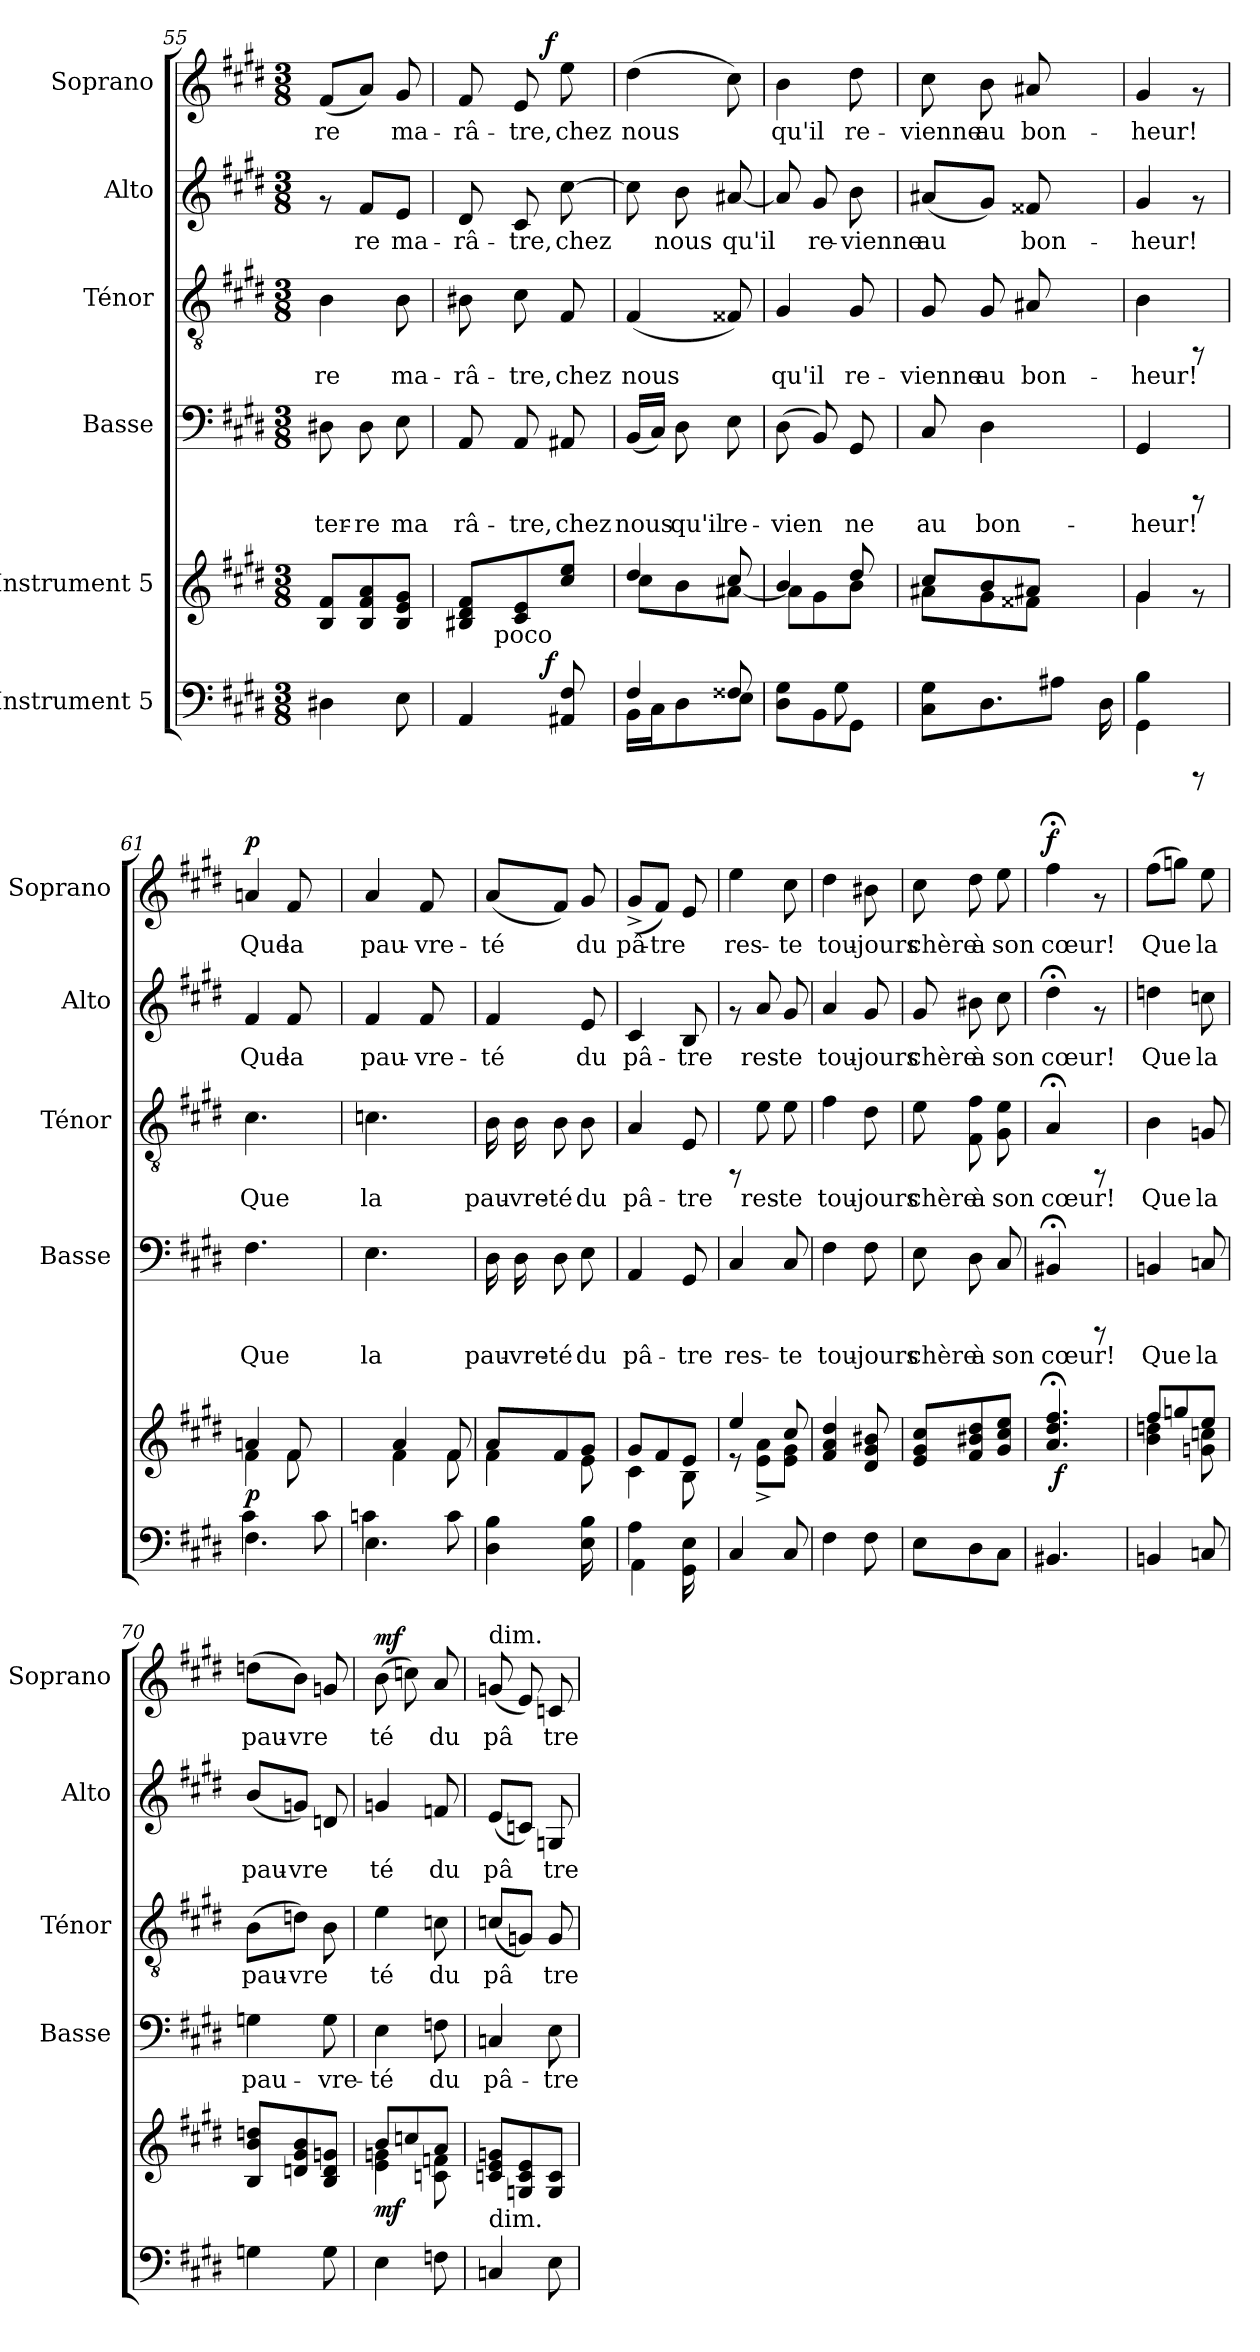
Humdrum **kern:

**kern	**dynam	**kern	**dynam	**kern	**text	**kern	**text	**kern	**text	**kern	**text	**dynam
*part6	*part6	*part5	*part5	*part4	*part4	*part3	*part3	*part2	*part2	*part1	*part1	*part1
*staff6	*staff6	*staff5	*staff5	*staff4	*staff4	*staff3	*staff3	*staff2	*staff2	*staff1	*staff1	*staff1
*I"Instrument 5	*	*I"Instrument 5	*	*I"Basse	*	*I"Ténor	*	*I"Alto	*	*I"Soprano	*	*
*	*	*	*	*I'Basse	*	*I'Ténor	*	*I'Alto	*	*I'Soprano	*	*
!!LO:PB:g=z
*clefF4	*	*clefG2	*	*clefF4	*	*clefGv2	*	*clefG2	*	*clefG2	*	*
*k[f#c#g#d#]	*	*k[f#c#g#d#]	*	*k[f#c#g#d#]	*	*k[f#c#g#d#]	*	*k[f#c#g#d#]	*	*k[f#c#g#d#]	*	*
*E:	*	*E:	*	*E:	*	*E:	*	*E:	*	*E:	*	*
*M3/8	*	*M3/8	*	*M3/8	*	*M3/8	*	*M3/8	*	*M3/8	*	*
=55	=55	=55	=55	=55	=55	=55	=55	=55	=55	=55	=55	=55
!	!	!	!	!	!LO:LY:b:rj	!	!LO:LY:b:rj	!	!	!	!LO:LY:b:rj	!
4D#X\	.	8B/ 8f#/L	.	8D#X\	ter-	4B\	-re	8rf	.	(<8f#/L	-re	.
!	!	!	!	!	!LO:LY:b:rj	!	!	!	!LO:LY:b:rj	!	!LO:LY:b:rj	!
.	.	8a/ 8B/ 8f#/	.	8D#\	-re	.	.	8f#/L	-re	8a/J)	.	.
!	!	!	!	!	!LO:LY:b:rj	!	!LO:LY:b:rj	!	!LO:LY:b:rj	!	!LO:LY:b:rj	!
8E\	.	8e/ 8B/ 8g#/J	.	8E\	ma	8B\	ma-	8e/J	ma-	8g#/	ma-	.
=56	=56	=56	=56	=56	=56	=56	=56	=56	=56	=56	=56	=56
!	!	!	!	!	!LO:LY:b:rj	!	!LO:LY:b:rj	!	!LO:LY:b:rj	!	!LO:LY:b:rj	!
*^	*	*	*	*	*	*	*	*	*	*^	*	*
*	*^	*	*	*	*	*	*	*	*	*	*	*	*	*
4AA/	8..ryy	16ryy	.	8f#/ 8d#/ 8B#X/L	.	8AA/	râ-	8B#X\	-râ-	8d#/	-râ-	8f#/	8..ryy	-râ-	.
.	.	64ryy	.	.	.	.	.	.	.	.	.	.	.	.	.
!	!	!LO:TX:a:t=poco	!	!	!	!	!	!	!	!	!	!	!	!	!
.	.	4ryy	.	.	.	.	.	.	.	.	.	.	.	.	.
!	!	!	!	!	!	!	!LO:LY:b:rj	!	!LO:LY:b:rj	!	!LO:LY:b:rj	!	!	!LO:LY:b:rj	!
.	.	.	.	8e/ 8c#/	.	8AA/	-tre,	8c#\	-tre,	8c#/	-tre,	8e/	.	-tre,	.
!	!	!	!LO:DY:a	!	!	!	!	!	!	!	!	!	!	!	!LO:DY:a
.	8ryy	.	f	.	.	.	.	.	.	.	.	.	8ryy	.	f
!	!	!	!	!	!	!	!LO:LY:b:rj	!	!LO:LY:b:rj	!	!LO:LY:b:rj	!	!	!LO:LY:b:rj	!
8F#/ 8AA#X/	.	.	.	8ee/ 8cc#/J	.	8AA#X/	chez	8F#/	chez	[>8cc#\	chez	8ee\	.	chez	.
.	.	32.ryy	.	.	.	.	.	.	.	.	.	.	.	.	.
.	32ryy	.	.	.	.	.	.	.	.	.	.	.	32ryy	.	.
=57	=57	=57	=57	=57	=57	=57	=57	=57	=57	=57	=57	=57	=57	=57	=57
*	*	*	*	*^	*	*	*	*	*	*	*	*	*	*	*
!	!	!	!	!	!	!	!	!LO:LY:b:rj	!	!LO:LY:b:rj	!	!LO:LY:b:rj	!	!	!LO:LY:b:rj	!
*	*v	*v	*	*	*	*	*	*	*	*	*	*	*v	*v	*	*
4F#/	16BB\L	.	4dd#/	8cc#\L	.	(<16BB/L	nous	(<4F#/	nous	8cc#\]	.	(>4dd#\	nous	.
!	!	!	!	!	!	!	!LO:LY:b:rj	!	!	!	!	!	!	!
.	16C#\	.	.	.	.	16C#/J)	.	.	.	.	.	.	.	.
!	!	!	!	!	!	!	!LO:LY:b:rj	!	!	!	!LO:LY:b:rj	!	!	!
.	8D#\	.	.	8b\	.	8D#\	qu'il	.	.	8b\	nous	.	.	.
!	!	!	!	!	!	!	!LO:LY:b:rj	!	!LO:LY:b:rj	!	!LO:LY:b:rj	!	!LO:LY:b:rj	!
8F##X/	8E\J	.	8cc#/	[<8a#X\J	.	8E\	re-	8F##X/)	.	[<8a#X/	qu'il	8cc#\)	.	.
=58	=58	=58	=58	=58	=58	=58	=58	=58	=58	=58	=58	=58	=58	=58
!	!	!	!	!	!	!	!LO:LY:b:rj	!	!LO:LY:b:rj	!	!LO:LY:b:rj	!	!LO:LY:b:rj	!
8D#\ 8G#\L	4ryy	.	4b/	8a#\L]	.	(<8D#\	-vien-	4G#/	qu'il	8a#/]	.	4b\	qu'il	.
!	!	!	!	!	!	!	!LO:LY:b:rj	!	!	!	!LO:LY:b:rj	!	!	!
8BB\	.	.	.	8g#\	.	8BB/)	--	.	.	8g#/	re-	.	.	.
!	!	!	!	!	!	!	!LO:LY:b:rj	!	!LO:LY:b:rj	!	!LO:LY:b:rj	!	!LO:LY:b:rj	!
8GG#\J	8G#\	.	8dd#/	8b\J	.	8GG#/	-ne	8G#/	re-	8b\	-vienne	8dd#\	re-	.
=59	=59	=59	=59	=59	=59	=59	=59	=59	=59	=59	=59	=59	=59	=59
!	!	!	!	!	!	!	!LO:LY:b:rj	!	!LO:LY:b:rj	!	!LO:LY:b:rj	!	!LO:LY:b:rj	!
*v	*v	*	*	*	*	*	*	*	*	*	*	*	*	*
8C#\ 8G#\L	.	8cc#/L	8a#X\L	.	8C#/	au	8G#/	-vienne	(<8a#X/L	au	8cc#\	-vienne	.
!	!	!	!	!	!	!LO:LY:b:rj	!	!LO:LY:b:rj	!	!LO:LY:b:rj	!	!LO:LY:b:rj	!
8.D#\	.	8b/	8g#\	.	4D#\	bon-	8G#/	au	8g#/J)	.	8b\	au	.
!	!	!	!	!	!	!	!	!LO:LY:b:rj	!	!LO:LY:b:rj	!	!LO:LY:b:rj	!
.	.	8a#X/J	8f##X\J	.	.	.	8A#X/	bon-	8f##X/	bon-	8a#X/	bon-	.
8A#X\J	.	.	.	.	.	.	.	.	.	.	.	.	.
.	.	8ryy	8ryy	.	8ryy	.	8ryy	.	8ryy	.	8ryy	.	.
16D#\	.	.	.	.	.	.	.	.	.	.	.	.	.
=60	=60	=60	=60	=60	=60	=60	=60	=60	=60	=60	=60	=60	=60
*^	*	*	*	*	*	*	*	*	*	*	*	*	*
!	!	!	!	!	!	!	!LO:LY:b:rj	!	!LO:LY:b:rj	!	!LO:LY:b:rj	!	!LO:LY:b:rj	!
4GG#\	4B\	.	4g#/	4g#\	.	4GG#/	-heur!	4B\	-heur!	4g#/	-heur!	4g#/	-heur!	.
8rCCC	8ryy	.	8rf	8ryy	.	8rCCC	.	8rFF	.	8rf	.	8rf	.	.
!!LO:LB:g=z
=61	=61	=61	=61	=61	=61	=61	=61	=61	=61	=61	=61	=61	=61	=61
!	!	!LO:DY:a	!	!	!	!	!LO:LY:b:rj	!	!LO:LY:b:rj	!	!LO:LY:b:rj	!	!LO:LY:b:rj	!LO:DY:a
4.F#\	4c#\	p	4an/	4f#\	.	4.F#\	Que	4.c#\	Que	4f#/	Que	4an/	Que	p
!	!	!	!	!	!	!	!	!	!	!	!LO:LY:b:rj	!	!LO:LY:b:rj	!
.	4ryy	.	8f#/	8f#\	.	.	.	.	.	8f#/	la	8f#/	la	.
8c#\	.	.	8ryy	8ryy	.	8ryy	.	8ryy	.	8ryy	.	8ryy	.	.
=62	=62	=62	=62	=62	=62	=62	=62	=62	=62	=62	=62	=62	=62	=62
!	!	!	!	!	!	!	!LO:LY:b:rj	!	!LO:LY:b:rj	!	!LO:LY:b:rj	!	!LO:LY:b:rj	!
4.E\	4cn\	.	8ryy	8ryy	.	4.E\	la	4.cn\	la	4f#/	pau-	4a/	pau-	.
.	.	.	4a/	4f#\	.	.	.	.	.	.	.	.	.	.
!	!	!	!	!	!	!	!	!	!	!	!LO:LY:b:rj	!	!LO:LY:b:rj	!
.	4ryy	.	.	.	.	.	.	.	.	8f#/	-vre-	8f#/	-vre-	.
8c\	.	.	8f#/	8f#\	.	8ryy	.	8ryy	.	8ryy	.	8ryy	.	.
*v	*v	*	*	*	*	*	*	*	*	*	*	*	*	*
=63	=63	=63	=63	=63	=63	=63	=63	=63	=63	=63	=63	=63	=63
!	!	!	!	!	!	!LO:LY:b:rj	!	!LO:LY:b:rj	!	!LO:LY:b:rj	!	!LO:LY:b:rj	!
4B\ 4D#\	.	8a/L	4f#\	.	16D#\	pau-	16B\	pau-	4f#/	-té	(<8a/L	-té	.
!	!	!	!	!	!	!LO:LY:b:rj	!	!LO:LY:b:rj	!	!	!	!	!
.	.	.	.	.	16D#\	-vre-	16B\	-vre-	.	.	.	.	.
!	!	!	!	!	!	!LO:LY:b:rj	!	!LO:LY:b:rj	!	!	!	!LO:LY:b:rj	!
.	.	8f#/	.	.	8D#\	-té	8B\	-té	.	.	8f#/J)	.	.
!	!	!	!	!	!	!LO:LY:b:rj	!	!LO:LY:b:rj	!	!LO:LY:b:rj	!	!LO:LY:b:rj	!
16B\ 16E\	.	8g#/J	8e\	.	8E\	du	8B\	du	8e/	du	8g#/	du	.
16ryy	.	.	.	.	.	.	.	.	.	.	.	.	.
=64	=64	=64	=64	=64	=64	=64	=64	=64	=64	=64	=64	=64	=64
*^	*	*	*	*	*	*	*	*	*	*	*	*	*
!	!	!	!	!	!	!	!LO:LY:b:rj	!	!LO:LY:b:rj	!	!LO:LY:b:rj	!	!LO:LY:b:rj	!
4A\	4AA\	.	8g#/L	4c#\	.	4AA/	pâ-	4A/	pâ-	4c#/	pâ-	(<8g#^>/L	pâ-	.
!	!	!	!	!	!	!	!	!	!	!	!	!	!LO:LY:b:rj	!
.	.	.	8f#/	.	.	.	.	.	.	.	.	8f#/J)	-tre	.
!	!	!	!	!	!	!	!LO:LY:b:rj	!	!LO:LY:b:rj	!	!LO:LY:b:rj	!	!LO:LY:b:rj	!
16E\ 16GG#\	16ryy	.	8e/J	8B\	.	8GG#/	-tre	8E/	-tre	8B/	-tre	8e/	.	.
16ryy	16ryy	.	.	.	.	.	.	.	.	.	.	.	.	.
=65	=65	=65	=65	=65	=65	=65	=65	=65	=65	=65	=65	=65	=65	=65
!	!	!	!	!	!	!	!LO:LY:b:rj	!	!	!	!	!	!LO:LY:b:rj	!
*v	*v	*	*	*	*	*	*	*	*	*	*	*	*	*
4C#/	.	4ee/	8re	.	4C#/	res-	8rFF	.	8rf	.	4ee\	res-	.
!	!	!	!	!	!	!	!	!LO:LY:b:rj	!	!LO:LY:b:rj	!	!	!
.	.	.	8e\^< 8a\^<L	.	.	.	8e\	res-	8a/	res-	.	.	.
!	!	!	!	!	!	!LO:LY:b:rj	!	!LO:LY:b:rj	!	!LO:LY:b:rj	!	!LO:LY:b:rj	!
8C#/	.	8cc#/	8e\ 8g#\J	.	8C#/	-te	8e\	-te	8g#/	-te	8cc#\	-te	.
=66	=66	=66	=66	=66	=66	=66	=66	=66	=66	=66	=66	=66	=66
!	!	!	!	!	!	!LO:LY:b:rj	!	!LO:LY:b:rj	!	!LO:LY:b:rj	!	!LO:LY:b:rj	!
*	*	*v	*v	*	*	*	*	*	*	*	*	*	*
4F#\	.	4a/ 4f#/ 4dd#/	.	4F#\	tou-	4f#\	tou-	4a/	tou-	4dd#\	tou-	.
!	!	!	!	!	!LO:LY:b:rj	!	!LO:LY:b:rj	!	!LO:LY:b:rj	!	!LO:LY:b:rj	!
8F#\	.	8g#/ 8d#/ 8b#X/	.	8F#\	-jours	8d#\	-jours	8g#/	-jours	8b#X\	-jours	.
=67	=67	=67	=67	=67	=67	=67	=67	=67	=67	=67	=67	=67
!	!	!	!	!	!LO:LY:b:rj	!	!LO:LY:b:rj	!	!LO:LY:b:rj	!	!LO:LY:b:rj	!
8E\L	.	8g#/ 8e/ 8cc#/L	.	8E\	chère	8e\	chère	8g#/	chère	8cc#\	chère	.
!	!	!	!	!	!LO:LY:b:rj	!	!LO:LY:b:rj	!	!LO:LY:b:rj	!	!LO:LY:b:rj	!
8D#\	.	8b#X/ 8f#/ 8dd#/	.	8D#\	à	8f#\ 8F#\	à	8b#X\	à	8dd#\	à	.
!	!	!	!	!	!LO:LY:b:rj	!	!LO:LY:b:rj	!	!LO:LY:b:rj	!	!LO:LY:b:rj	!
8C#\J	.	8ee/ 8g#/ 8cc#/J	.	8C#/	son	8e\ 8G#\	son	8cc#\	son	8ee\	son	.
=68	=68	=68	=68	=68	=68	=68	=68	=68	=68	=68	=68	=68
!	!	!	!	!	!LO:LY:b:rj	!	!LO:LY:b:rj	!	!LO:LY:b:rj	!	!LO:LY:b:rj	!LO:DY:a
*	*	*^	*	*	*	*	*	*	*	*	*	*
4.BB#X/	.	4.dd#/;< 4.a/;< 4.ff#/;<	64ryy	.	4BB#X;</	cœur!	4A;</	cœur!	4dd#;<\	cœur!	4ff#;<\	cœur!	f
!	!	!	!	!LO:DY:b	!	!	!	!	!	!	!	!	!
.	.	.	4ryy	f	.	.	.	.	.	.	.	.	.
.	.	.	.	.	8rCCC	.	8rFF	.	8rf	.	8rf	.	.
.	.	.	16..ryy	.	.	.	.	.	.	.	.	.	.
!!LO:PB:g=z
=69	=69	=69	=69	=69	=69	=69	=69	=69	=69	=69	=69	=69	=69
!	!	!	!	!	!	!LO:LY:b:rj	!	!LO:LY:b:rj	!	!LO:LY:b:rj	!	!LO:LY:b:rj	!
4BBn/	.	8ff#/L	4b\ 4ddn\	.	4BBn/	Que	4B\	Que	4ddn\	Que	(>8ff#\L	Que	.
!	!	!	!	!	!	!	!	!	!	!	!	!LO:LY:b:rj	!
.	.	8ggn/	.	.	.	.	.	.	.	.	8ggn\J)	.	.
!	!	!	!	!	!	!LO:LY:b:rj	!	!LO:LY:b:rj	!	!LO:LY:b:rj	!	!LO:LY:b:rj	!
8Cn/	.	8ee/J	8gn\ 8ccn\	.	8Cn/	la	8Gn/	la	8ccn\	la	8ee\	la	.
=70	=70	=70	=70	=70	=70	=70	=70	=70	=70	=70	=70	=70	=70
!	!	!	!	!	!	!LO:LY:b:rj	!	!LO:LY:b:rj	!	!LO:LY:b:rj	!	!LO:LY:b:rj	!
*	*	*v	*v	*	*	*	*	*	*	*	*	*	*
4Gn\	.	8b/ 8B/ 8ddn/L	.	4Gn\	pau-	(>8B\L	pau-	(<8b/L	pau-	(>8ddn\L	pau-	.
!	!	!	!	!	!	!	!LO:LY:b:rj	!	!LO:LY:b:rj	!	!LO:LY:b:rj	!
.	.	8g#/ 8dn/ 8b/	.	.	.	8dn\J)	-vre-	8gn/J)	-vre-	8b\J)	-vre-	.
!	!	!	!	!	!LO:LY:b:rj	!	!LO:LY:b:rj	!	!LO:LY:b:rj	!	!LO:LY:b:rj	!
8G\	.	8gn/ 8B/ 8d/J	.	8G\	-vre-	8B\	--	8dn/	--	8gn/	--	.
=71	=71	=71	=71	=71	=71	=71	=71	=71	=71	=71	=71	=71
*	*	*^	*	*	*	*	*	*	*	*	*	*
!	!	!	!	!LO:DY:b	!	!LO:LY:b:rj	!	!LO:LY:b:rj	!	!LO:LY:b:rj	!	!LO:LY:b:rj	!LO:DY:a
4E\	.	8b/L	4gn\ 4e\	mf	4E\	-té	4e\	-té	4gn/	-té	(>8b\	-té	mf
!	!	!	!	!	!	!	!	!	!	!	!	!LO:LY:b:rj	!
.	.	8ccn/	.	.	.	.	.	.	.	.	8ccn\)	.	.
!	!	!	!	!	!	!LO:LY:b:rj	!	!LO:LY:b:rj	!	!LO:LY:b:rj	!	!LO:LY:b:rj	!
8Fn\	.	8a/J	8cn\ 8fn\	.	8Fn\	du	8cn\	du	8fn/	du	8a/	du	.
=72	=72	=72	=72	=72	=72	=72	=72	=72	=72	=72	=72	=72	=72
!	!	!	!	!	!	!	!	!	!	!	!LO:TX:a:t=dim.	!	!
!LO:TX:a:t=dim.	!	!	!	!	!	!	!	!	!	!	!	!	!
!	!	!	!	!	!	!LO:LY:b:rj	!	!LO:LY:b:rj	!	!LO:LY:b:rj	!	!LO:LY:b:rj	!
*	*	*v	*v	*	*	*	*	*	*	*	*	*	*
4Cn/	.	8e/ 8cn/ 8gn/L	.	4Cn/	pâ-	(<8cn/L	pâ-	(<8e/L	pâ-	(<8gn/	pâ-	.
!	!	!	!	!	!	!	!LO:LY:b:rj	!	!LO:LY:b:rj	!	!LO:LY:b:rj	!
.	.	8c/ 8Gn/ 8e/	.	.	.	8Gn/J)	--	8cn/J)	--	8e/)	--	.
!	!	!	!	!	!LO:LY:b:rj	!	!LO:LY:b:rj	!	!LO:LY:b:rj	!	!LO:LY:b:rj	!
8E\	.	8c/ 8G/J	.	8E\	-tre	8G/	-tre	8Gn/	-tre	8cn/	-tre	.
=	=	=	=	=	=	=	=	=	=	=	=	=
*-	*-	*-	*-	*-	*-	*-	*-	*-	*-	*-	*-	*-
